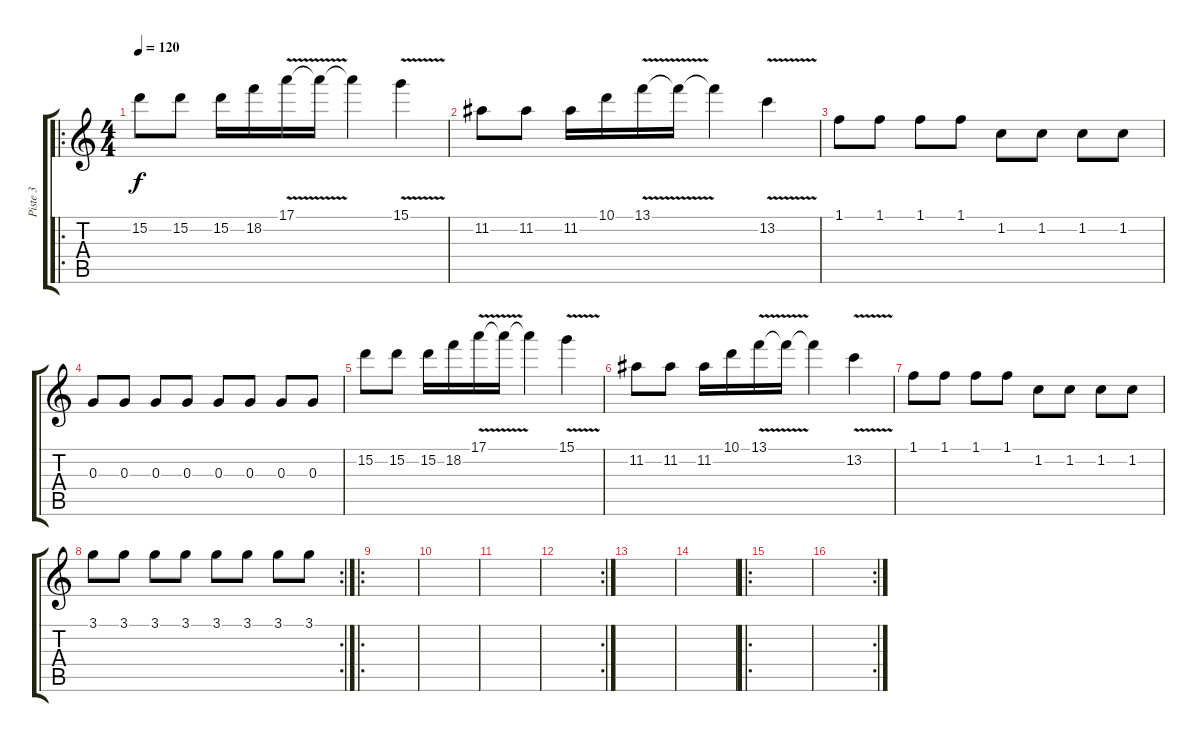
\track ("Piste 3" "Piste 3") {instrument distortionguitar}
\staff {score tabs}
\tuning (E4 B3 G3 D3 A2 E2) {hide}
\ro
\ts (4 4)
\tempo 120
\clef g2
\ks c
15.2.8{dy f} 15.2.8 15.2.16 18.2.16 17.1{v}.16 17.1{t}.16 17.1{t}.4 15.1{v}.4 |
11.2.8 11.2.8 11.2.16 10.1.16 13.1{v}.16 13.1{t}.16 13.1{t}.4 13.2{v}.4 |
1.1.8 1.1.8 1.1.8 1.1.8 1.2.8 1.2.8 1.2.8 1.2.8 |
0.3.8 0.3.8 0.3.8 0.3.8 0.3.8 0.3.8 0.3.8 0.3.8 |
15.2.8 15.2.8 15.2.16 18.2.16 17.1{v}.16 17.1{t}.16 17.1{t}.4 15.1{v}.4 |
11.2.8 11.2.8 11.2.16 10.1.16 13.1{v}.16 13.1{t}.16 13.1{t}.4 13.2{v}.4 |
1.1.8 1.1.8 1.1.8 1.1.8 1.2.8 1.2.8 1.2.8 1.2.8 |
\rc 2
3.1.8 3.1.8 3.1.8 3.1.8 3.1.8 3.1.8 3.1.8 3.1.8 |
\ro
|
|
|
\rc 2
|
|
|
\ro
|
\rc 2
